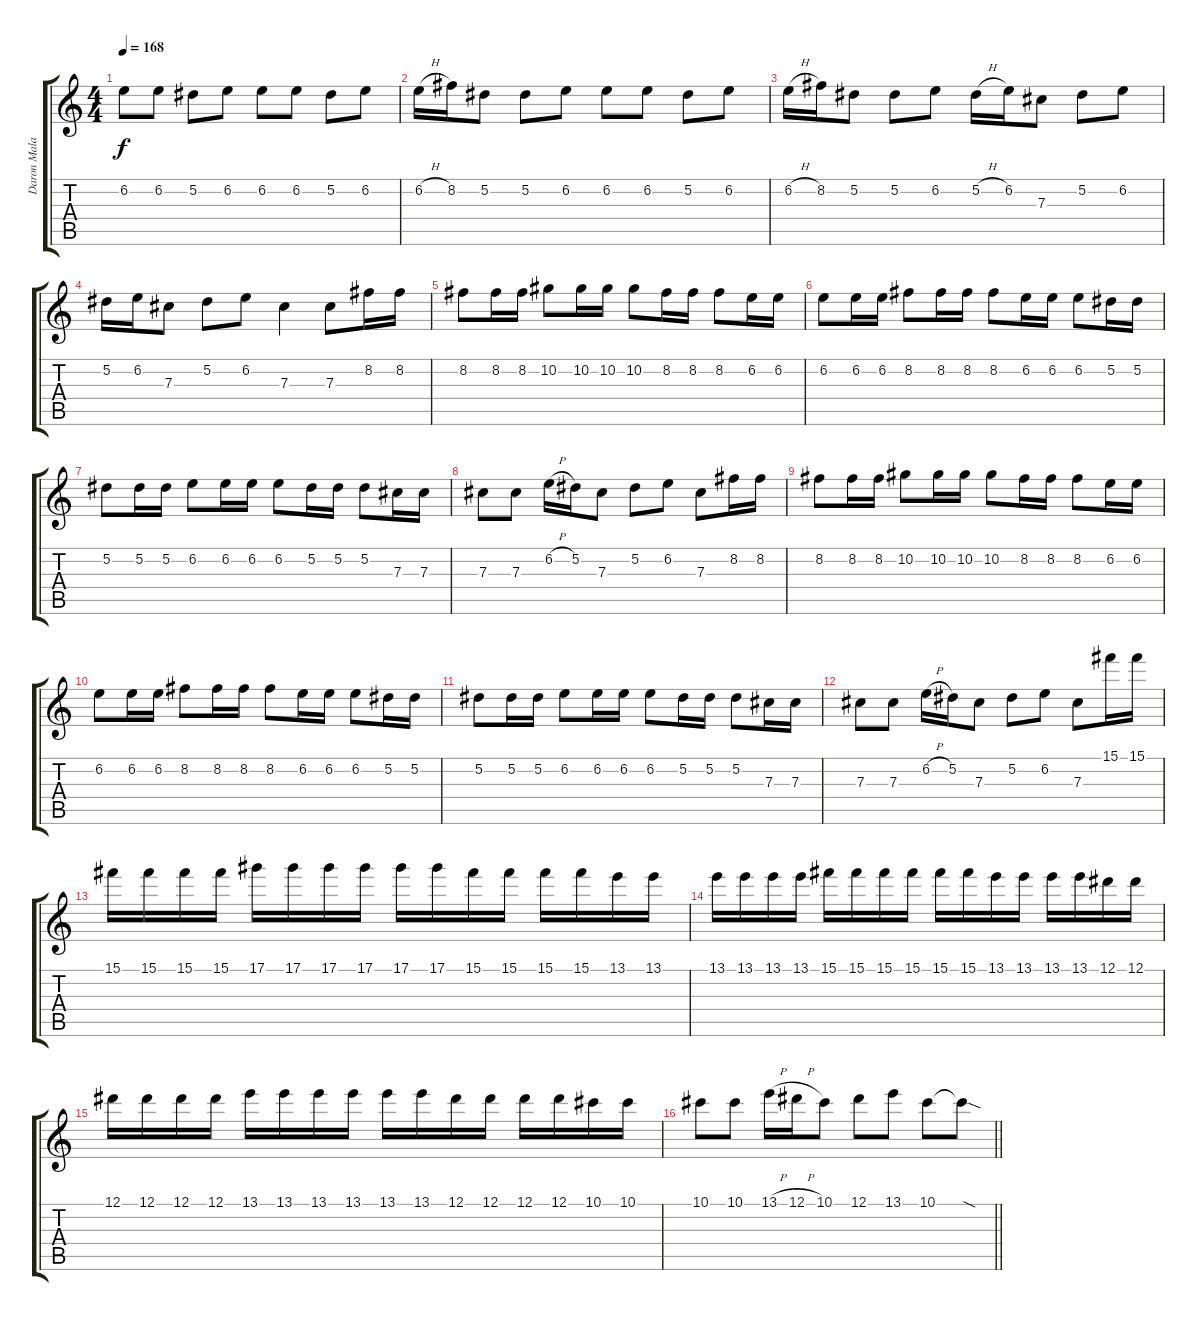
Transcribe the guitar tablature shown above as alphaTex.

\track ("Daron Malakian" "Daron Mala") {instrument overdrivenguitar}
\staff {score tabs}
\tuning (Eb4 Bb3 Gb3 Db3 Ab2 Db2) {hide}
\ts (4 4)
\tempo 168
\clef g2
\ks c
6.2.8{dy f} 6.2.8 5.2.8 6.2.8 6.2.8 6.2.8 5.2.8 6.2.8 |
6.2{h}.16 8.2.16 5.2.8 5.2.8 6.2.8 6.2.8 6.2.8 5.2.8 6.2.8 |
6.2{h}.16 8.2.16 5.2.8 5.2.8 6.2.8 5.2{h}.16 6.2.16 7.3.8 5.2.8 6.2.8 |
5.2.16 6.2.16 7.3.8 5.2.8 6.2.8 7.3.4 7.3.8 8.2.16 8.2.16 |
8.2.8 8.2.16 8.2.16 10.2.8 10.2.16 10.2.16 10.2.8 8.2.16 8.2.16 8.2.8 6.2.16 6.2.16 |
6.2.8 6.2.16 6.2.16 8.2.8 8.2.16 8.2.16 8.2.8 6.2.16 6.2.16 6.2.8 5.2.16 5.2.16 |
5.2.8 5.2.16 5.2.16 6.2.8 6.2.16 6.2.16 6.2.8 5.2.16 5.2.16 5.2.8 7.3.16 7.3.16 |
7.3.8 7.3.8 6.2{h}.16 5.2.16 7.3.8 5.2.8 6.2.8 7.3.8 8.2.16 8.2.16 |
8.2.8 8.2.16 8.2.16 10.2.8 10.2.16 10.2.16 10.2.8 8.2.16 8.2.16 8.2.8 6.2.16 6.2.16 |
6.2.8 6.2.16 6.2.16 8.2.8 8.2.16 8.2.16 8.2.8 6.2.16 6.2.16 6.2.8 5.2.16 5.2.16 |
5.2.8 5.2.16 5.2.16 6.2.8 6.2.16 6.2.16 6.2.8 5.2.16 5.2.16 5.2.8 7.3.16 7.3.16 |
7.3.8 7.3.8 6.2{h}.16 5.2.16 7.3.8 5.2.8 6.2.8 7.3.8 15.1.16 15.1.16 |
15.1.16 15.1.16 15.1.16 15.1.16 17.1.16 17.1.16 17.1.16 17.1.16 17.1.16 17.1.16 15.1.16 15.1.16 15.1.16 15.1.16 13.1.16 13.1.16 |
13.1.16 13.1.16 13.1.16 13.1.16 15.1.16 15.1.16 15.1.16 15.1.16 15.1.16 15.1.16 13.1.16 13.1.16 13.1.16 13.1.16 12.1.16 12.1.16 |
12.1.16 12.1.16 12.1.16 12.1.16 13.1.16 13.1.16 13.1.16 13.1.16 13.1.16 13.1.16 12.1.16 12.1.16 12.1.16 12.1.16 10.1.16 10.1.16 |
\barLineRight lightlight
10.1.8 10.1.8 13.1{h}.16 12.1{h}.16 10.1.8 12.1.8 13.1.8 10.1.8 10.1{sod t}.8
